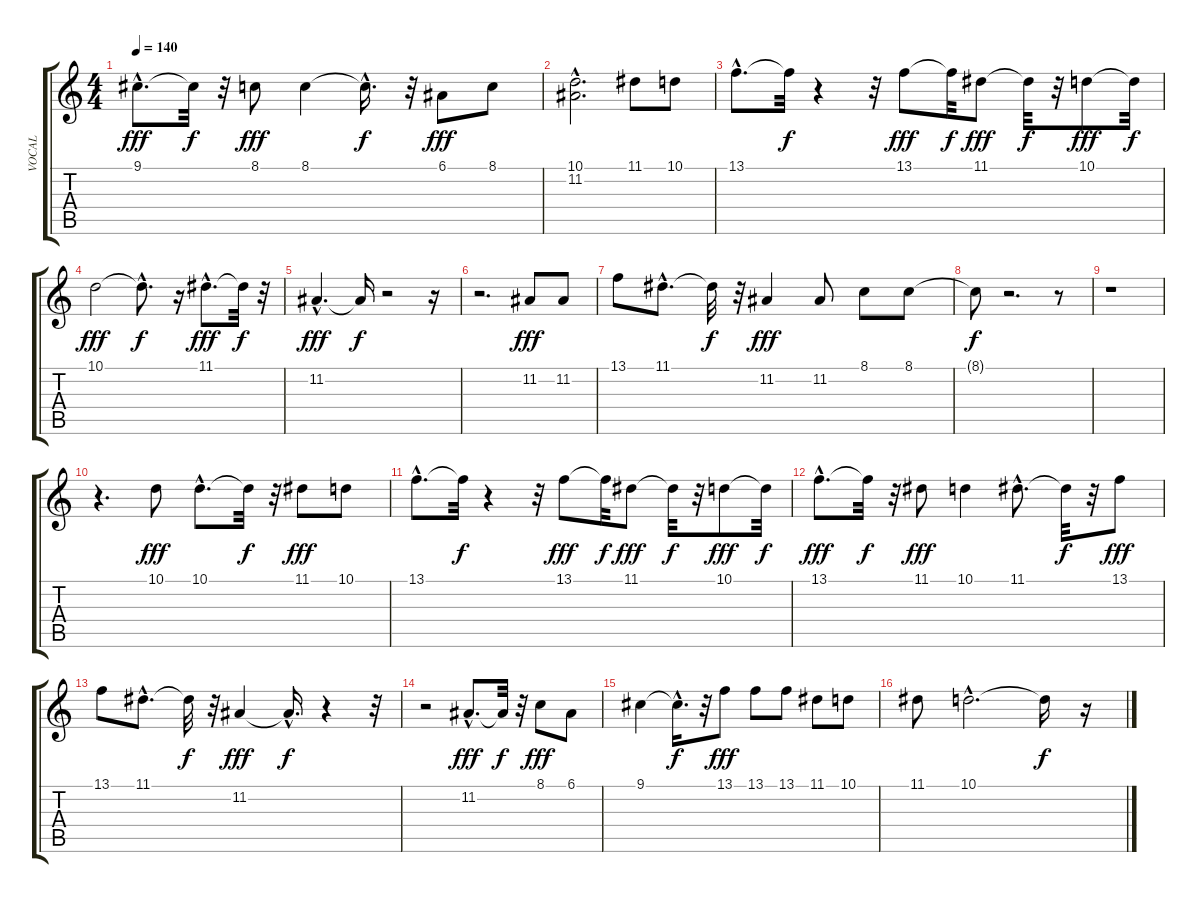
\track ("VOCAL" "VOCAL") {instrument lead2sawtooth}
\staff {score tabs}
\tuning (E4 B3 G3 D3 A2 E2) {hide}
\ts (4 4)
\tempo 140
\clef g2
\ks c
9.1{hac}.8{d dy fff} 9.1{t}.32{dy f} r.32 8.1.8{dy fff} 8.1.4 8.1{hac t}.16{d dy f} r.32 6.1.8{dy fff} 8.1.8 |
(10.1 11.2{hac}).2{d} 11.1.8 10.1.8 |
13.1{hac}.8{d} 13.1{t}.32{dy f} r.4 r.32 13.1.8{dy fff} 13.1{t}.32{dy f} 11.1.8{dy fff} 11.1{t}.32{dy f} r.32 10.1.8{dy fff} 10.1{t}.32{dy f} |
10.1.2{dy fff} 10.1{hac t}.8{d dy f} r.16 11.1{hac}.8{d dy fff} 11.1{t}.32{dy f} r.32 |
11.2{hac}.4{d dy fff} 11.2{t}.16{dy f} r.2 r.16 |
r.2{d} 11.2.8{dy fff} 11.2.8 |
13.1.8 11.1{hac}.8{d} 11.1{t}.32{dy f} r.32 11.2.4{dy fff} 11.2.8 8.1.8 8.1.8 |
8.1{t}.8{dy f} r.2{d} r.8 |
r.1 |
r.4{d} 10.1.8{dy fff} 10.1{hac}.8{d} 10.1{t}.32{dy f} r.32 11.1.8{dy fff} 10.1.8 |
13.1{hac}.8{d} 13.1{t}.32{dy f} r.4 r.32 13.1.8{dy fff} 13.1{t}.32{dy f} 11.1.8{dy fff} 11.1{t}.32{dy f} r.32 10.1.8{dy fff} 10.1{t}.32{dy f} |
13.1{hac}.8{d dy fff} 13.1{t}.32{dy f} r.32 11.1.8{dy fff} 10.1.4 11.1{hac}.8{d} 11.1{t}.32{dy f} r.32 13.1.8{dy fff} |
13.1.8 11.1{hac}.8{d} 11.1{t}.32{dy f} r.32 11.2.4{dy fff} 11.2{hac t}.16{d dy f} r.4 r.32 |
r.2 11.2{hac}.8{d dy fff} 11.2{t}.32{dy f} r.32 8.1.8{dy fff} 6.1.8 |
9.1.4 9.1{hac t}.16{d dy f} r.32 13.1.8{dy fff} 13.1.8 13.1.8 11.1.8 10.1.8 |
11.1.8 10.1{hac}.2{d} 10.1{t}.16{dy f} r.16
